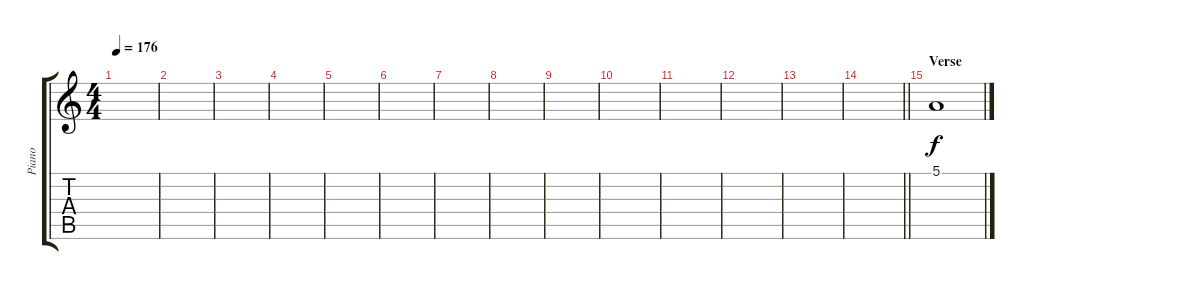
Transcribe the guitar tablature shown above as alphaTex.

\track ("Piano" "Piano") {instrument brightacousticpiano}
\staff {score tabs}
\tuning (E4 B3 G3 D3 A2 E2) {hide}
\ts (4 4)
\tempo 176
\clef g2
\ks c
|
|
|
|
|
|
|
|
|
|
|
|
|
\barLineRight lightlight
|
\section ("" "Verse")
5.1.1
